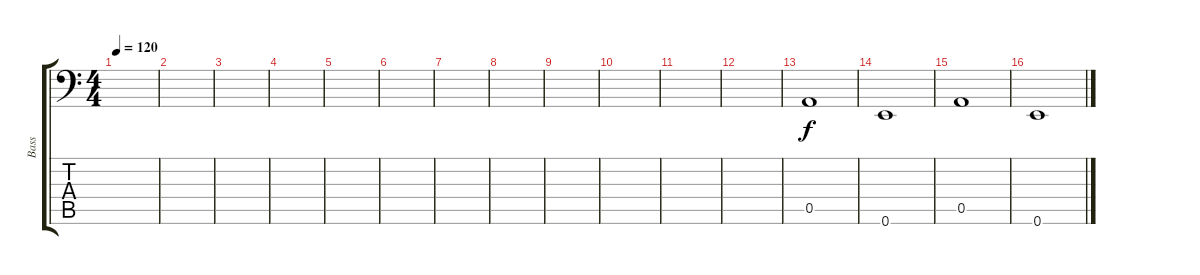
\track ("Bass" "Bass") {instrument electricbassfinger}
\staff {score tabs}
\tuning (E3 B2 G2 D2 A1 E1) {hide}
\ts (4 4)
\tempo 120
\clef f4
\ks c
|
|
|
|
|
|
|
|
|
|
|
|
0.5.1 |
0.6.1 |
0.5.1 |
0.6.1
